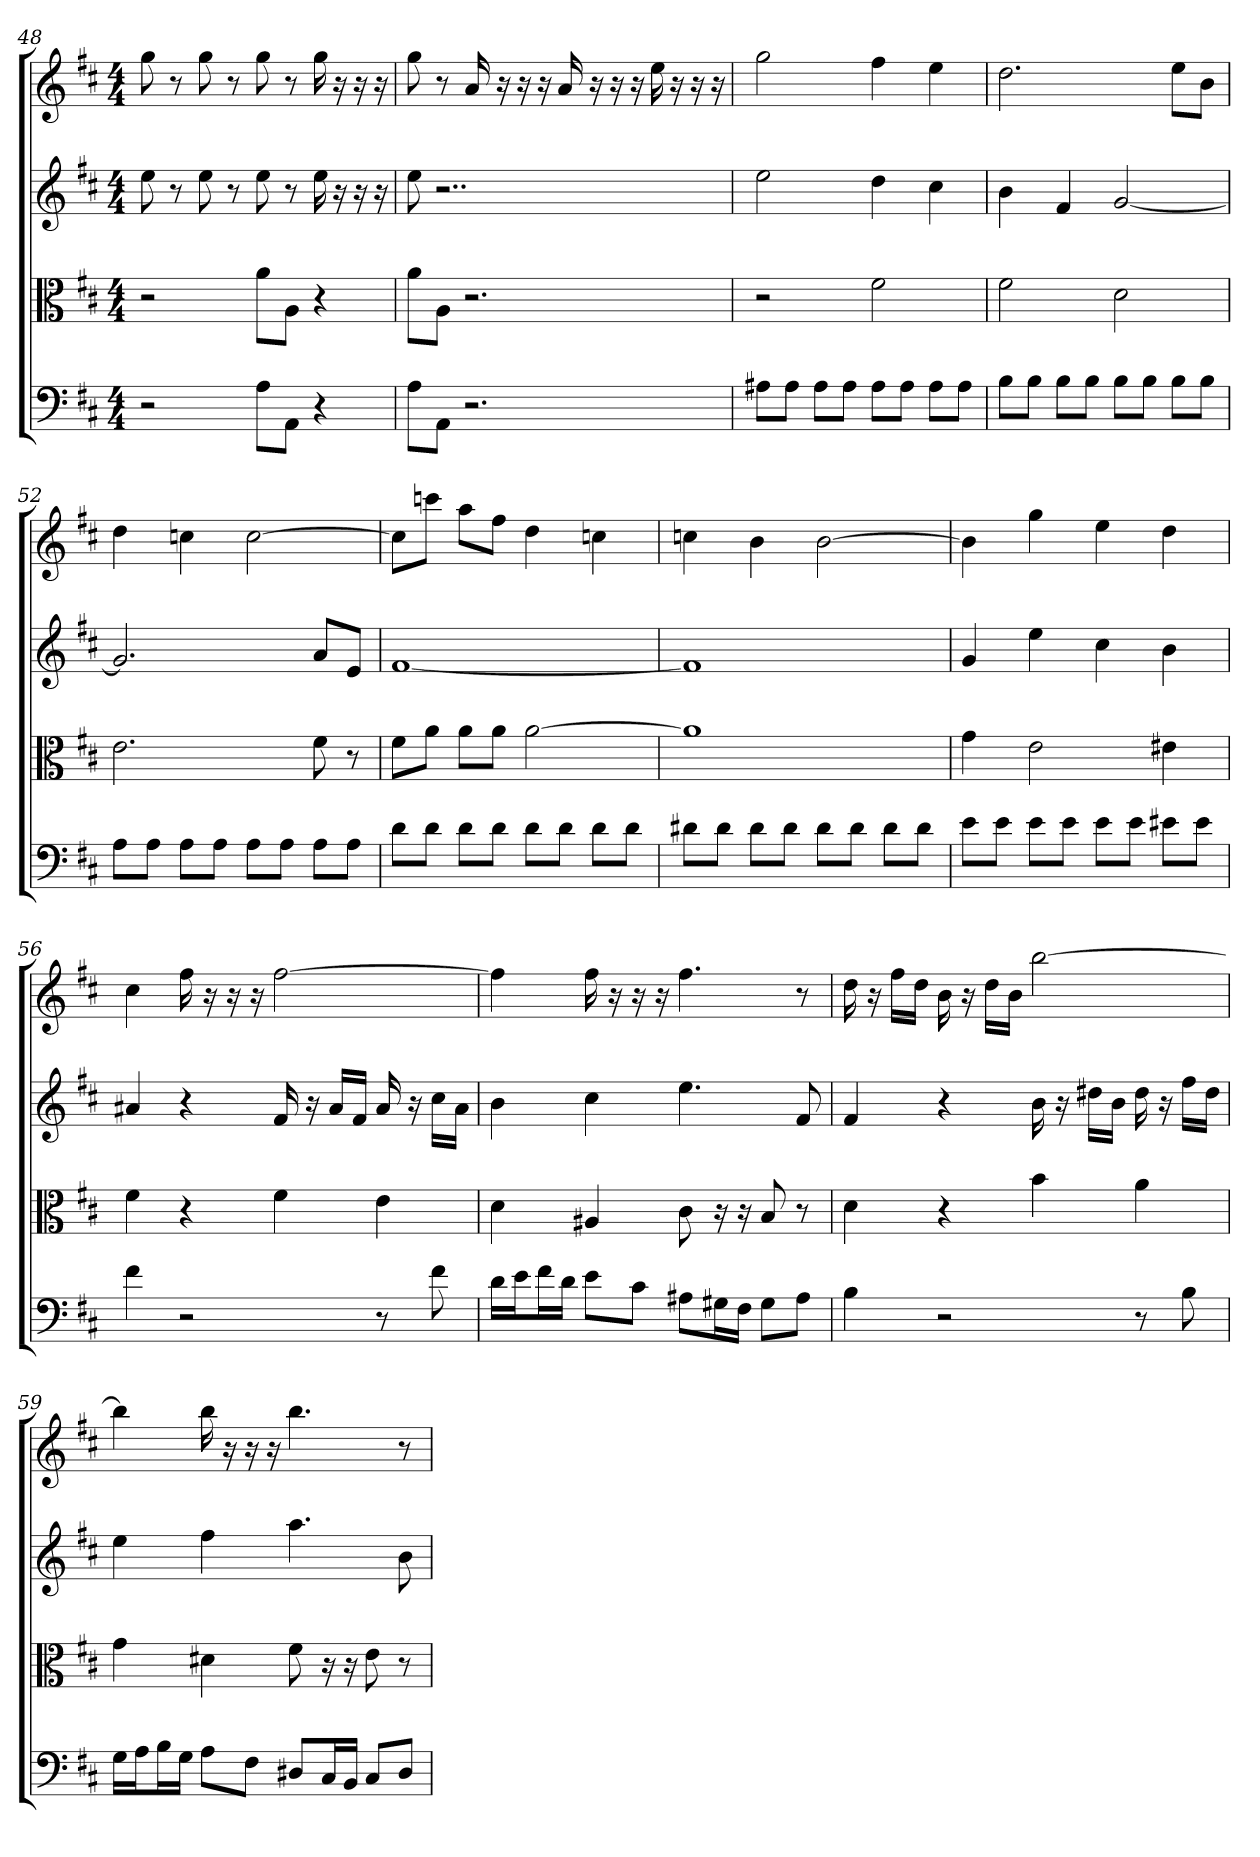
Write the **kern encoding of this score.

**kern	**kern	**kern	**kern
*part4	*part3	*part2	*part1
*staff4	*staff3	*staff2	*staff1
*clefF4	*clefC3	*clefG2	*clefG2
*k[f#c#]	*k[f#c#]	*k[f#c#]	*k[f#c#]
*D:	*D:	*D:	*D:
*M4/4	*M4/4	*M4/4	*M4/4
=48	=48	=48	=48
2r	2r	8ee	8gg
.	.	8r	8r
.	.	8ee	8gg
.	.	8r	8r
8A\L	8a\L	8ee	8gg
8AA\J	8A\J	8r	8r
4r	4r	16ee	16gg
.	.	16r	16r
.	.	16r	16r
.	.	16r	16r
=49	=49	=49	=49
8A\L	8a\L	8ee	8gg
8AA\J	8A\J	2..r	8r
2.r	2.r	.	16a
.	.	.	16r
.	.	.	16r
.	.	.	16r
.	.	.	16a
.	.	.	16r
.	.	.	16r
.	.	.	16r
.	.	.	16ee
.	.	.	16r
.	.	.	16r
.	.	.	16r
=50	=50	=50	=50
8A#X\L	2r	2ee	2gg
8A#\J	.	.	.
8A#\L	.	.	.
8A#\J	.	.	.
8A#\L	2f#	4dd	4ff#
8A#\J	.	.	.
8A#\L	.	4cc#	4ee
8A#\J	.	.	.
=51	=51	=51	=51
8B\L	2f#	4b	2.dd
8B\J	.	.	.
8B\L	.	4f#	.
8B\J	.	.	.
8B\L	2d	[2g	.
8B\J	.	.	.
8B\L	.	.	8ee\L
8B\J	.	.	8b\J
=52	=52	=52	=52
8A\L	2.e	2.g]	4dd
8A\J	.	.	.
8A\L	.	.	4ccn
8A\J	.	.	.
8A\L	.	.	[2cc
8A\J	.	.	.
8A\L	8f#	8a/L	.
8A\J	8r	8e/J	.
=53	=53	=53	=53
8d\L	8f#\L	[1f#	8cc\L]
8d\J	8a\J	.	8cccn\J
8d\L	8a\L	.	8aa\L
8d\J	8a\J	.	8ff#\J
8d\L	[2a	.	4dd
8d\J	.	.	.
8d\L	.	.	4ccn
8d\J	.	.	.
=54	=54	=54	=54
8d#X\L	1a]	1f#]	4ccn
8d#\J	.	.	.
8d#\L	.	.	4b
8d#\J	.	.	.
8d#\L	.	.	[2b
8d#\J	.	.	.
8d#\L	.	.	.
8d#\J	.	.	.
=55	=55	=55	=55
8e\L	4g	4g	4b]
8e\J	.	.	.
8e\L	2e	4ee	4gg
8e\J	.	.	.
8e\L	.	4cc#	4ee
8e\J	.	.	.
8e#X\L	4e#X	4b	4dd
8e#\J	.	.	.
=56	=56	=56	=56
4f#	4f#	4a#X	4cc#
2r	4r	4r	16ff#
.	.	.	16r
.	.	.	16r
.	.	.	16r
.	4f#	16f#	[2ff#
.	.	16r	.
.	.	16a#/LL	.
.	.	16f#/JJ	.
8r	4e	16a#	.
.	.	16r	.
8f#	.	16cc#\LL	.
.	.	16a#\JJ	.
=57	=57	=57	=57
16d\LL	4d	4b	4ff#]
16e\J	.	.	.
16f#\L	.	.	.
16d\JJ	.	.	.
8e\L	4A#X	4cc#	16ff#
.	.	.	16r
8c#\J	.	.	16r
.	.	.	16r
8A#X\L	8c#	4.ee	4.ff#
16G#X\L	16r	.	.
16F#\JJ	16r	.	.
8G#\L	8B	.	.
8A#\J	8r	8f#	8r
=58	=58	=58	=58
4B	4d	4f#	16dd
.	.	.	16r
.	.	.	16ff#\LL
.	.	.	16dd\JJ
2r	4r	4r	16b
.	.	.	16r
.	.	.	16dd\LL
.	.	.	16b\JJ
.	4b	16b	[2bb
.	.	16r	.
.	.	16dd#X\LL	.
.	.	16b\JJ	.
8r	4a	16dd#	.
.	.	16r	.
8B	.	16ff#\LL	.
.	.	16dd#\JJ	.
=59	=59	=59	=59
16G\LL	4g	4ee	4bb]
16A\J	.	.	.
16B\L	.	.	.
16G\JJ	.	.	.
8A\L	4d#X	4ff#	16bb
.	.	.	16r
8F#\J	.	.	16r
.	.	.	16r
8D#X/L	8f#	4.aa	4.bb
16C#/L	16r	.	.
16BB/JJ	16r	.	.
8C#/L	8e	.	.
8D#/J	8r	8b	8r
=	=	=	=
*-	*-	*-	*-
